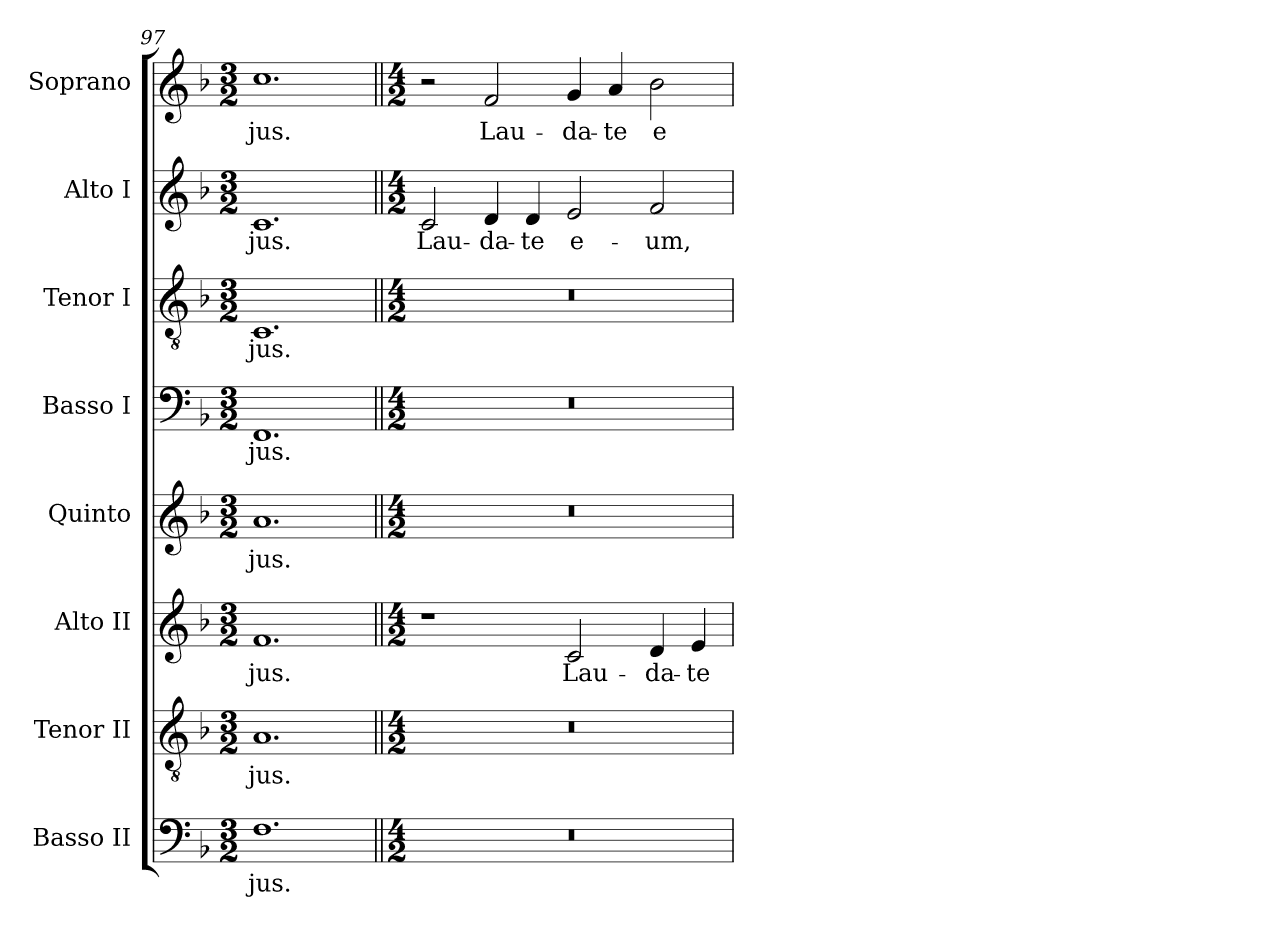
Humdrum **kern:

**kern	**text	**kern	**text	**kern	**text	**kern	**text	**kern	**text	**kern	**text	**kern	**text	**kern	**text
*part8	*part8	*part7	*part7	*part6	*part6	*part5	*part5	*part4	*part4	*part3	*part3	*part2	*part2	*part1	*part1
*staff8	*staff8	*staff7	*staff7	*staff6	*staff6	*staff5	*staff5	*staff4	*staff4	*staff3	*staff3	*staff2	*staff2	*staff1	*staff1
*I"Basso II	*	*I"Tenor II	*	*I"Alto II	*	*I"Quinto	*	*I"Basso I	*	*I"Tenor I	*	*I"Alto I	*	*I"Soprano	*
*I'B. 2	*	*I'T. 2	*	*I'A. 2	*	*I'Q.	*	*I'B. 1	*	*I'T. 1	*	*I'A. 1	*	*I'S.	*
*clefF4	*	*clefGv2	*	*clefG2	*	*clefG2	*	*clefF4	*	*clefGv2	*	*clefG2	*	*clefG2	*
*	*	*ITrd7c12	*	*	*	*	*	*	*	*ITrd7c12	*	*	*	*	*
*k[b-]	*	*k[b-]	*	*k[b-]	*	*k[b-]	*	*k[b-]	*	*k[b-]	*	*k[b-]	*	*k[b-]	*
*F:	*	*F:	*	*F:	*	*F:	*	*F:	*	*F:	*	*F:	*	*F:	*
*M3/2	*	*M3/2	*	*M3/2	*	*M3/2	*	*M3/2	*	*M3/2	*	*M3/2	*	*M3/2	*
=97	=97	=97	=97	=97	=97	=97	=97	=97	=97	=97	=97	=97	=97	=97	=97
!	!LO:LY:b:color=#000000	!	!	!	!	!	!	!	!	!	!	!	!	!	!
!	!	!	!LO:LY:b:color=#000000	!	!	!	!	!	!	!	!	!	!	!	!
!	!	!	!	!	!LO:LY:b:color=#000000	!	!	!	!	!	!	!	!	!	!
!	!	!	!	!	!	!	!LO:LY:b:color=#000000	!	!	!	!	!	!	!	!
!	!	!	!	!	!	!	!	!	!LO:LY:b:color=#000000	!	!	!	!	!	!
!	!	!	!	!	!	!	!	!	!	!	!LO:LY:b:color=#000000	!	!	!	!
!	!	!	!	!	!	!	!	!	!	!	!	!	!LO:LY:b:color=#000000	!	!
!	!	!	!	!	!	!	!	!	!	!	!	!	!	!	!LO:LY:b:color=#000000
1.Fi	-jus.	1.AAi	-jus.	1.fi	-jus.	1.ai	-jus.	1.FFi	-jus.	1.CCi	-jus.	1.ci	-jus.	1.cci	-jus.
!!LO:LB:g=z
=98||	=98||	=98||	=98||	=98||	=98||	=98||	=98||	=98||	=98||	=98||	=98||	=98||	=98||	=98||	=98||
*M4/2	*	*M4/2	*	*M4/2	*	*M4/2	*	*M4/2	*	*M4/2	*	*M4/2	*	*M4/2	*
!LO:N:vis=1	!	!LO:N:vis=1	!	!	!	!LO:N:vis=1	!	!LO:N:vis=1	!	!LO:N:vis=1	!	!	!	!	!
!	!	!	!	!	!	!	!	!	!	!	!	!	!LO:LY:b:color=#000000	!	!
0r	.	0r	.	1r	.	0r	.	0r	.	0r	.	2ci/	Lau-	2r	.
!	!	!	!	!	!	!	!	!	!	!	!	!	!LO:LY:b:color=#000000	!	!
!	!	!	!	!	!	!	!	!	!	!	!	!	!	!	!LO:LY:b:color=#000000
.	.	.	.	.	.	.	.	.	.	.	.	4di/	-da-	2fi/	Lau-
!	!	!	!	!	!	!	!	!	!	!	!	!	!LO:LY:b:color=#000000	!	!
.	.	.	.	.	.	.	.	.	.	.	.	4di/	-te	.	.
!	!	!	!	!	!LO:LY:b:color=#000000	!	!	!	!	!	!	!	!	!	!
!	!	!	!	!	!	!	!	!	!	!	!	!	!LO:LY:b:color=#000000	!	!
!	!	!	!	!	!	!	!	!	!	!	!	!	!	!	!LO:LY:b:color=#000000
.	.	.	.	2ci/	Lau-	.	.	.	.	.	.	2ei/	e-	4gi/	-da-
!	!	!	!	!	!	!	!	!	!	!	!	!	!	!	!LO:LY:b:color=#000000
.	.	.	.	.	.	.	.	.	.	.	.	.	.	4ai/	-te
!	!	!	!	!	!LO:LY:b:color=#000000	!	!	!	!	!	!	!	!	!	!
!	!	!	!	!	!	!	!	!	!	!	!	!	!LO:LY:b:color=#000000	!	!
!	!	!	!	!	!	!	!	!	!	!	!	!	!	!	!LO:LY:b:color=#000000
.	.	.	.	4di/	-da-	.	.	.	.	.	.	2fi/	-um,	2b-i\	e-
!	!	!	!	!	!LO:LY:b:color=#000000	!	!	!	!	!	!	!	!	!	!
.	.	.	.	4ei/	-te	.	.	.	.	.	.	.	.	.	.
=	=	=	=	=	=	=	=	=	=	=	=	=	=	=	=
*-	*-	*-	*-	*-	*-	*-	*-	*-	*-	*-	*-	*-	*-	*-	*-
